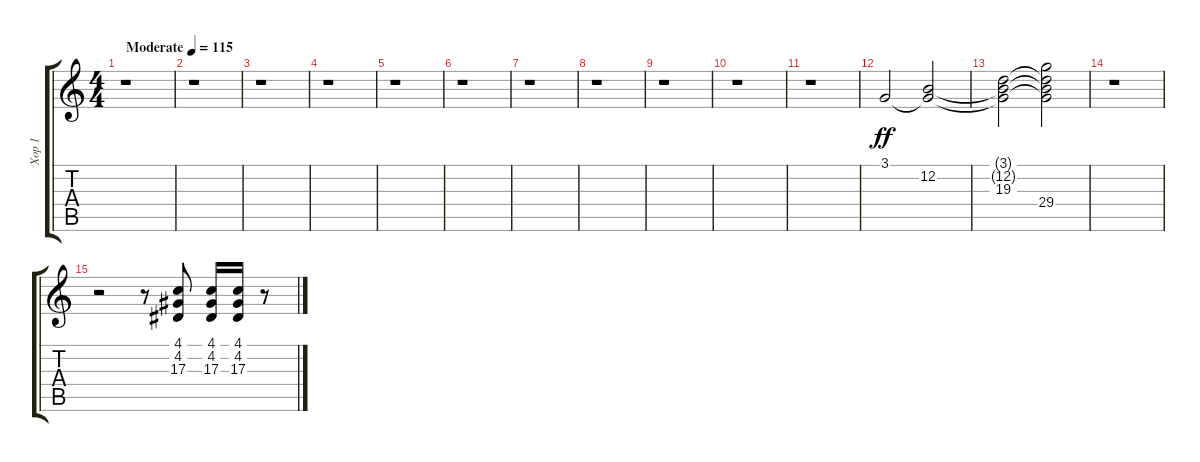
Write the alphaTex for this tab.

\track ("Хор 1" "Хор 1") {instrument choiraahs}
\staff {score tabs}
\tuning (E4 B3 G3 D3 A2 E2) {hide}
\ts (4 4)
\tempo (115 "Moderate")
\clef g2
\ks c
r.1{dy ff instrument choiraahs} |
r.1 |
r.1 |
r.1 |
r.1 |
r.1 |
r.1 |
r.1 |
r.1 |
r.1 |
r.1 |
3.1.2 (3.1{t} 12.2).2 |
(3.1{t} 12.2{t} 19.3).2 (3.1{t} 12.2{t} 19.3{t} 29.4).2 |
r.1 |
r.2 r.8 (4.1 4.2 17.3).8 (4.1 4.2 17.3).16 (4.1 4.2 17.3).16 r.8
